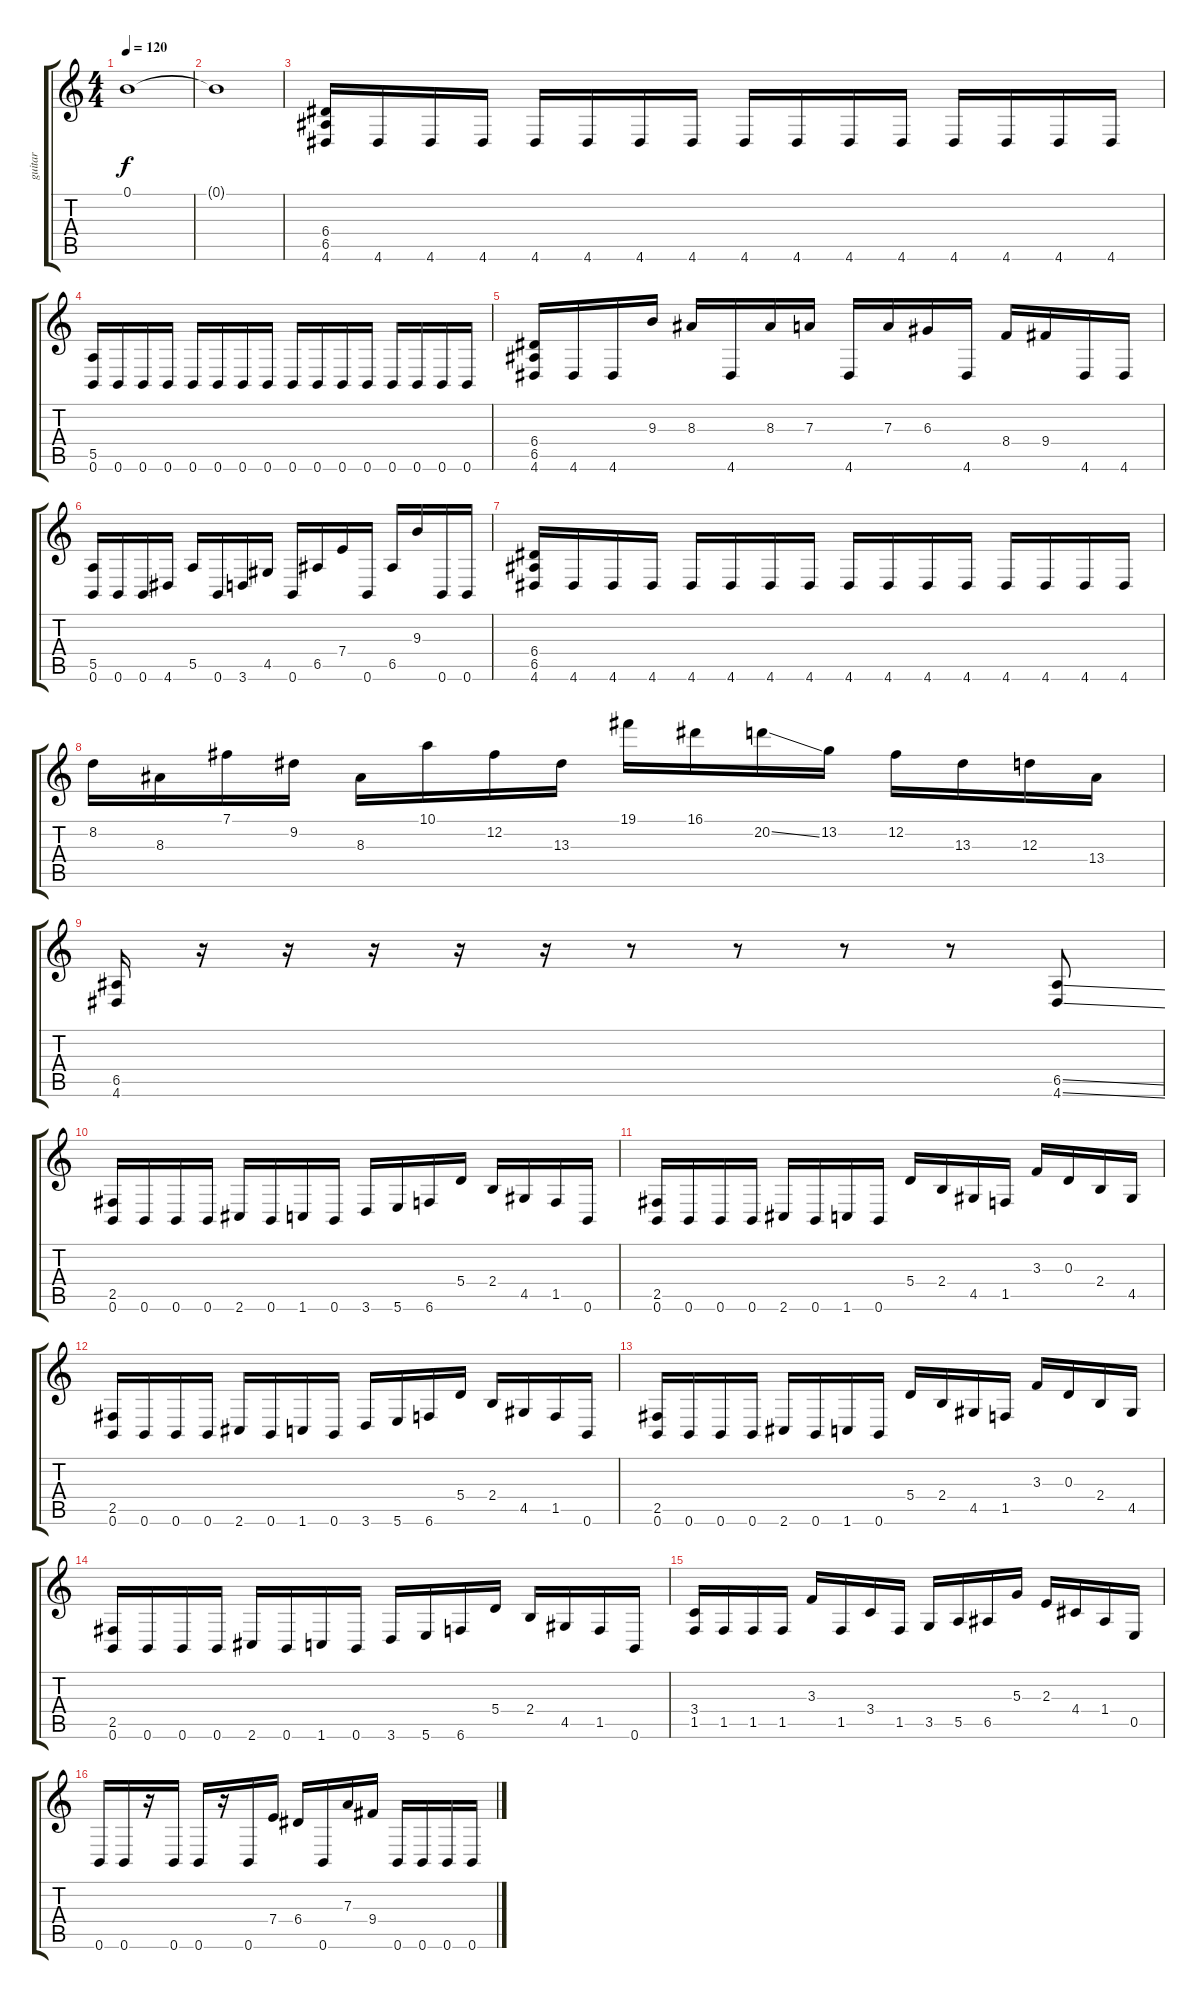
\track ("guitar" "guitar") {instrument distortionguitar}
\staff {score tabs}
\tuning (B3 Gb3 D3 A2 E2 B1) {hide}
\ts (4 4)
\tempo 120
\clef g2
\ks c
0.1.1{dy f} |
0.1{t}.1 |
(6.4 6.5 4.6).16{instrument distortionguitar} 4.6.16 4.6.16 4.6.16 4.6.16 4.6.16 4.6.16 4.6.16 4.6.16 4.6.16 4.6.16 4.6.16 4.6.16 4.6.16 4.6.16 4.6.16 |
(5.5 0.6).16 0.6.16 0.6.16 0.6.16 0.6.16 0.6.16 0.6.16 0.6.16 0.6.16 0.6.16 0.6.16 0.6.16 0.6.16 0.6.16 0.6.16 0.6.16 |
(6.4 6.5 4.6).16{instrument distortionguitar} 4.6.16 4.6.16 9.3.16 8.3.16 4.6.16 8.3.16 7.3.16 4.6.16 7.3.16 6.3.16 4.6.16 8.4.16 9.4.16 4.6.16 4.6.16 |
(5.5 0.6).16 0.6.16 0.6.16 4.6.16 5.5.16 0.6.16 3.6.16 4.5.16 0.6.16 6.5.16 7.4.16 0.6.16 6.5.16 9.3.16 0.6.16 0.6.16 |
(6.4 6.5 4.6).16 4.6.16 4.6.16 4.6.16 4.6.16 4.6.16 4.6.16 4.6.16 4.6.16 4.6.16 4.6.16 4.6.16 4.6.16 4.6.16 4.6.16 4.6.16 |
8.2.16 8.3.16 7.1.16 9.2.16 8.3.16 10.1.16 12.2.16 13.3.16 19.1.16 16.1.16 20.2{ss}.16 13.2.16 12.2.16 13.3.16 12.3.16 13.4.16 |
(6.5 4.6).16 r.16 r.16 r.16 r.16 r.16 r.8 r.8 r.8 r.8 (6.5{ss} 4.6{ss}).8 |
(2.5 0.6).16 0.6.16 0.6.16 0.6.16 2.6.16 0.6.16 1.6.16 0.6.16 3.6.16 5.6.16 6.6.16 5.4.16 2.4.16 4.5.16 1.5.16 0.6.16 |
(2.5 0.6).16 0.6.16 0.6.16 0.6.16 2.6.16 0.6.16 1.6.16 0.6.16 5.4.16 2.4.16 4.5.16 1.5.16 3.3.16 0.3.16 2.4.16 4.5.16 |
(2.5 0.6).16 0.6.16 0.6.16 0.6.16 2.6.16 0.6.16 1.6.16 0.6.16 3.6.16 5.6.16 6.6.16 5.4.16 2.4.16 4.5.16 1.5.16 0.6.16 |
(2.5 0.6).16 0.6.16 0.6.16 0.6.16 2.6.16 0.6.16 1.6.16 0.6.16 5.4.16 2.4.16 4.5.16 1.5.16 3.3.16 0.3.16 2.4.16 4.5.16 |
(2.5 0.6).16 0.6.16 0.6.16 0.6.16 2.6.16 0.6.16 1.6.16 0.6.16 3.6.16 5.6.16 6.6.16 5.4.16 2.4.16 4.5.16 1.5.16 0.6.16 |
(3.4 1.5).16 1.5.16 1.5.16 1.5.16 3.3.16 1.5.16 3.4.16 1.5.16 3.5.16 5.5.16 6.5.16 5.3.16 2.3.16 4.4.16 1.4.16 0.5.16 |
0.6.16 0.6.16 r.16 0.6.16 0.6.16 r.16 0.6.16 7.4.16 6.4.16 0.6.16 7.3.16 9.4.16 0.6.16 0.6.16 0.6.16 0.6.16
